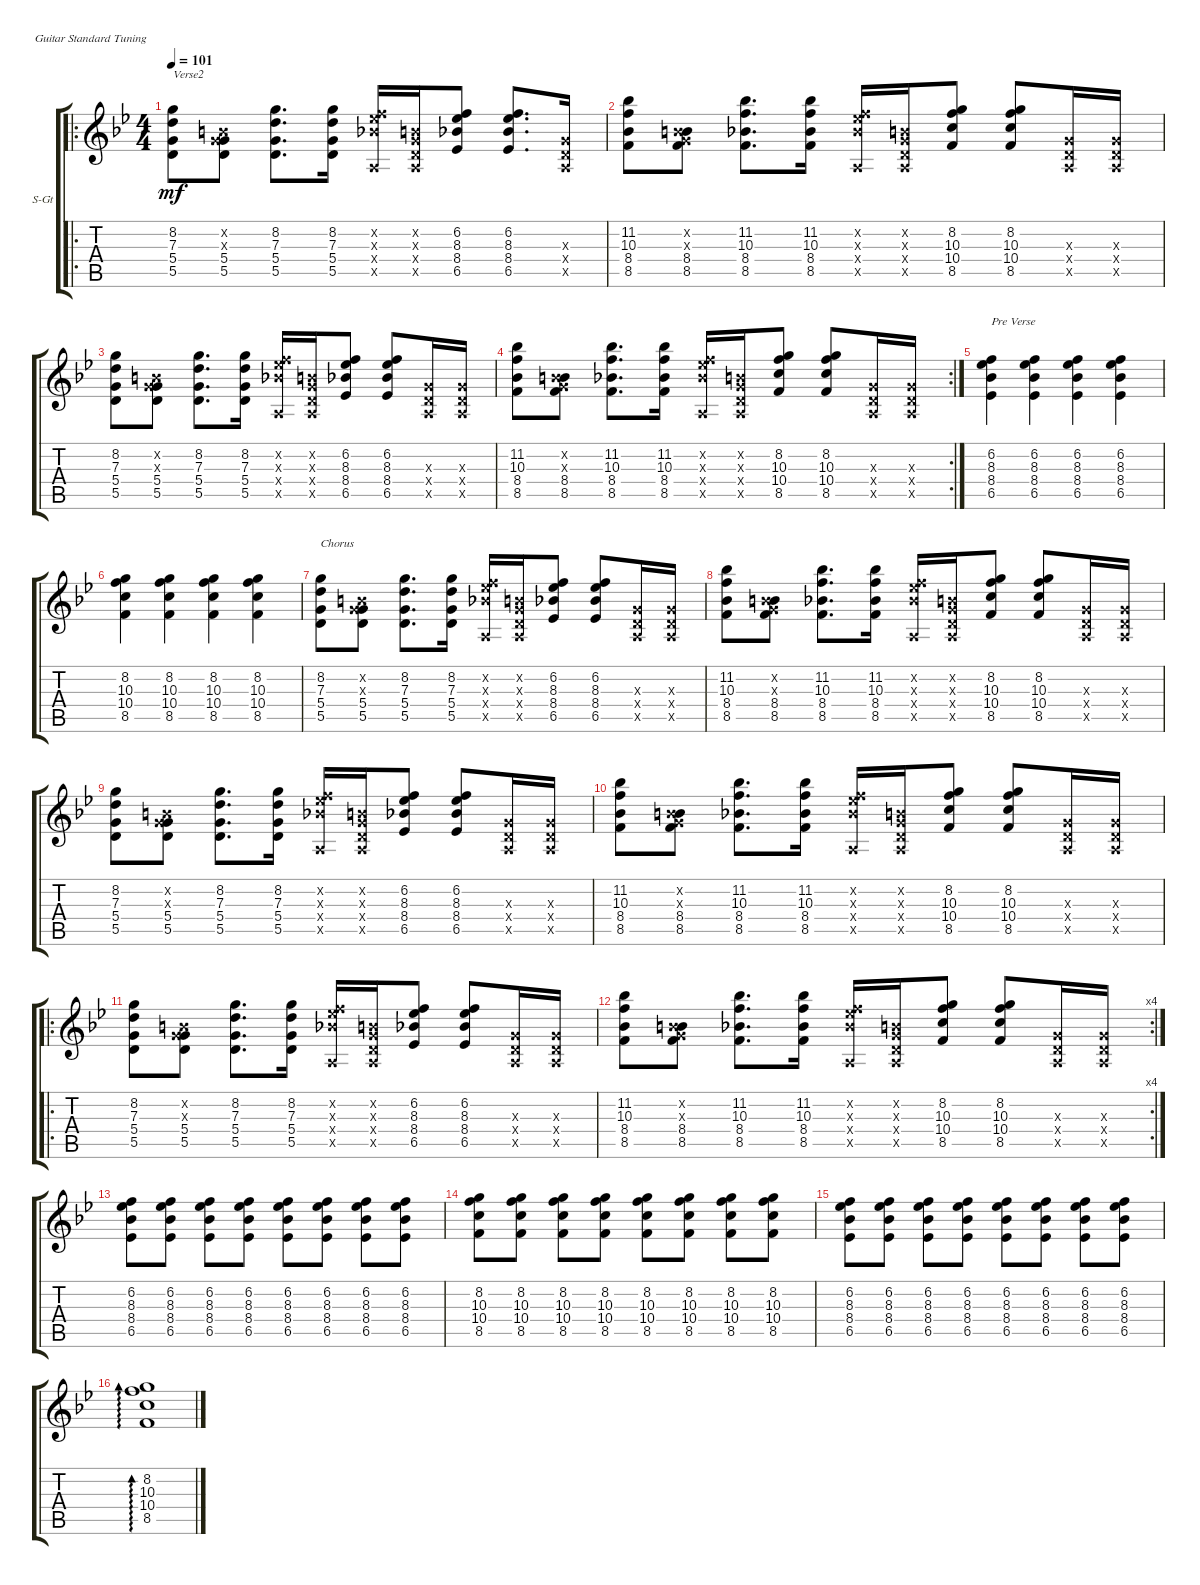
\defaultSystemsLayout 4
\bracketExtendMode groupsimilarinstruments
\firstSystemTrackNameOrientation horizontal
\otherSystemsTrackNameOrientation horizontal
\track ("Steel Guitar" "S-Gt") {instrument acousticguitarsteel}
\staff {score tabs}
\tuning (E4 B3 G3 D3 A2 E2)
\ro
\ts (4 4)
\tempo 101
\clef g2
\ks gminor
(5.5 5.4 7.3 8.2).8{txt "Verse2" dy mf} (5.5 5.4 0.2{x} 0.3{x}).8 (5.5 5.4 7.3 8.2).8{d} (5.5 5.4 7.3 8.2).16 (8.4{x} 8.3{x} 6.2{x} 0.5{x}).16 (0.5{x} 0.4{x} 0.3{x} 0.2{x}).16 (6.5 8.4 8.3 6.2).8 (6.2 8.3 8.4 6.5).8{d} (0.5{x} 0.4{x} 0.3{x}).16 |
(8.5 8.4 10.3 11.2).8 (8.5 8.4 0.2{x} 0.3{x}).8 (8.5 8.4 10.3 11.2).8{d} (8.5 8.4 10.3 11.2).16 (8.4{x} 8.3{x} 6.2{x} 0.5{x}).16 (0.5{x} 0.4{x} 0.3{x} 0.2{x}).16 (8.5 10.4 10.3 8.2).8 (8.2 10.3 10.4 8.5).8 (0.5{x} 0.4{x} 0.3{x}).16 (0.4{x} 0.5{x} 0.3{x}).16 |
(5.5 5.4 7.3 8.2).8 (5.5 5.4 0.2{x} 0.3{x}).8 (5.5 5.4 7.3 8.2).8{d} (5.5 5.4 7.3 8.2).16 (8.4{x} 8.3{x} 6.2{x} 0.5{x}).16 (0.5{x} 0.4{x} 0.3{x} 0.2{x}).16 (6.5 8.4 8.3 6.2).8 (6.2 8.3 8.4 6.5).8 (0.5{x} 0.4{x} 0.3{x}).16 (0.5{x} 0.4{x} 0.3{x}).16 |
\rc 2
(8.5 8.4 10.3 11.2).8 (8.5 8.4 0.2{x} 0.3{x}).8 (8.5 8.4 10.3 11.2).8{d} (8.5 8.4 10.3 11.2).16 (8.4{x} 8.3{x} 6.2{x} 0.5{x}).16 (0.5{x} 0.4{x} 0.3{x} 0.2{x}).16 (8.5 10.4 10.3 8.2).8 (8.2 10.3 10.4 8.5).8 (0.5{x} 0.4{x} 0.3{x}).16 (0.4{x} 0.5{x} 0.3{x}).16 |
(6.5 8.4 8.3 6.2).4{txt "Pre Verse"} (6.5 8.4 8.3 6.2).4 (6.5 8.4 8.3 6.2).4 (6.5 8.4 8.3 6.2).4 |
(8.5 10.3 10.4 8.2).4 (8.5 10.4 10.3 8.2).4 (8.5 10.3 10.4 8.2).4 (8.5 10.4 10.3 8.2).4 |
(5.5 5.4 7.3 8.2).8{txt "Chorus"} (5.5 5.4 0.2{x} 0.3{x}).8 (5.5 5.4 7.3 8.2).8{d} (5.5 5.4 7.3 8.2).16 (8.4{x} 8.3{x} 6.2{x} 0.5{x}).16 (0.5{x} 0.4{x} 0.3{x} 0.2{x}).16 (6.5 8.4 8.3 6.2).8 (6.2 8.3 8.4 6.5).8 (0.5{x} 0.4{x} 0.3{x}).16 (0.5{x} 0.4{x} 0.3{x}).16 |
(8.5 8.4 10.3 11.2).8 (8.5 8.4 0.2{x} 0.3{x}).8 (8.5 8.4 10.3 11.2).8{d} (8.5 8.4 10.3 11.2).16 (8.4{x} 8.3{x} 6.2{x} 0.5{x}).16 (0.5{x} 0.4{x} 0.3{x} 0.2{x}).16 (8.5 10.4 10.3 8.2).8 (8.2 10.3 10.4 8.5).8 (0.5{x} 0.4{x} 0.3{x}).16 (0.4{x} 0.5{x} 0.3{x}).16 |
(5.5 5.4 7.3 8.2).8 (5.5 5.4 0.2{x} 0.3{x}).8 (5.5 5.4 7.3 8.2).8{d} (5.5 5.4 7.3 8.2).16 (8.4{x} 8.3{x} 6.2{x} 0.5{x}).16 (0.5{x} 0.4{x} 0.3{x} 0.2{x}).16 (6.5 8.4 8.3 6.2).8 (6.2 8.3 8.4 6.5).8 (0.5{x} 0.4{x} 0.3{x}).16 (0.5{x} 0.4{x} 0.3{x}).16 |
(8.5 8.4 10.3 11.2).8 (8.5 8.4 0.2{x} 0.3{x}).8 (8.5 8.4 10.3 11.2).8{d} (8.5 8.4 10.3 11.2).16 (8.4{x} 8.3{x} 6.2{x} 0.5{x}).16 (0.5{x} 0.4{x} 0.3{x} 0.2{x}).16 (8.5 10.4 10.3 8.2).8 (8.2 10.3 10.4 8.5).8 (0.5{x} 0.4{x} 0.3{x}).16 (0.4{x} 0.5{x} 0.3{x}).16 |
\ro
(5.5 5.4 7.3 8.2).8 (5.5 5.4 0.2{x} 0.3{x}).8 (5.5 5.4 7.3 8.2).8{d} (5.5 5.4 7.3 8.2).16 (8.4{x} 8.3{x} 6.2{x} 0.5{x}).16 (0.5{x} 0.4{x} 0.3{x} 0.2{x}).16 (6.5 8.4 8.3 6.2).8 (6.2 8.3 8.4 6.5).8 (0.5{x} 0.4{x} 0.3{x}).16 (0.5{x} 0.4{x} 0.3{x}).16 |
\rc 4
(8.5 8.4 10.3 11.2).8 (8.5 8.4 0.2{x} 0.3{x}).8 (8.5 8.4 10.3 11.2).8{d} (8.5 8.4 10.3 11.2).16 (8.4{x} 8.3{x} 6.2{x} 0.5{x}).16 (0.5{x} 0.4{x} 0.3{x} 0.2{x}).16 (8.5 10.4 10.3 8.2).8 (8.2 10.3 10.4 8.5).8 (0.5{x} 0.4{x} 0.3{x}).16 (0.4{x} 0.5{x} 0.3{x}).16 |
(6.5 8.4 8.3 6.2).8 (6.5 8.4 8.3 6.2).8 (6.5 8.4 8.3 6.2).8 (6.5 8.4 8.3 6.2).8 (6.5 8.4 8.3 6.2).8 (6.5 8.4 8.3 6.2).8 (8.3 8.4 6.5 6.2).8 (8.3 8.4 6.5 6.2).8 |
(8.2 8.5 10.4 10.3).8 (8.2 8.5 10.4 10.3).8 (8.2 8.5 10.4 10.3).8 (8.2 8.5 10.4 10.3).8 (8.2 8.5 10.4 10.3).8 (8.2 8.5 10.4 10.3).8 (8.2 8.5 10.4 10.3).8 (8.2 8.5 10.4 10.3).8 |
(6.5 8.4 8.3 6.2).8 (6.5 8.4 8.3 6.2).8 (6.5 8.4 8.3 6.2).8 (6.5 8.4 8.3 6.2).8 (6.5 8.4 8.3 6.2).8 (6.5 8.4 8.3 6.2).8 (8.3 8.4 6.5 6.2).8 (8.3 8.4 6.5 6.2).8 |
(8.2 10.3 10.4 8.5).1{ad 0}
